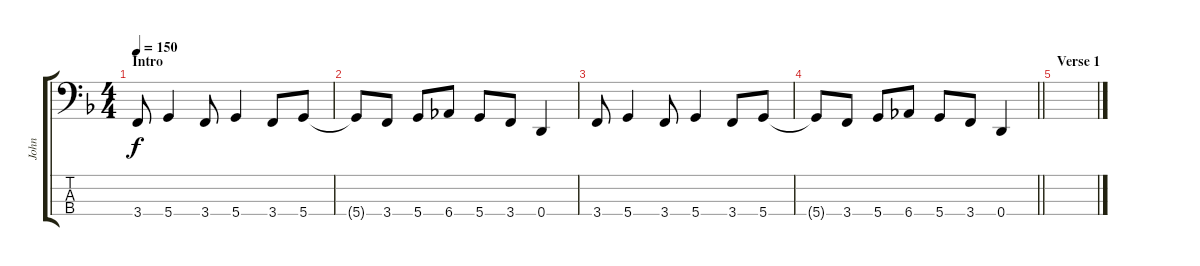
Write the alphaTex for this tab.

\track ("John" "John") {instrument electricbassfinger}
\staff {score tabs}
\tuning (G2 D2 A1 D1) {hide}
\ts (4 4)
\section ("" "Intro")
\tempo 150
\clef f4
\ks dminor
3.4.8{dy f instrument electricbassfinger} 5.4.4 3.4.8 5.4.4 3.4.8 5.4.8 |
5.4{t}.8 3.4.8 5.4.8 6.4.8 5.4.8 3.4.8 0.4.4 |
3.4.8 5.4.4 3.4.8 5.4.4 3.4.8 5.4.8 |
\barLineRight lightlight
5.4{t}.8 3.4.8 5.4.8 6.4.8 5.4.8 3.4.8 0.4.4 |
\section ("" "Verse 1")
